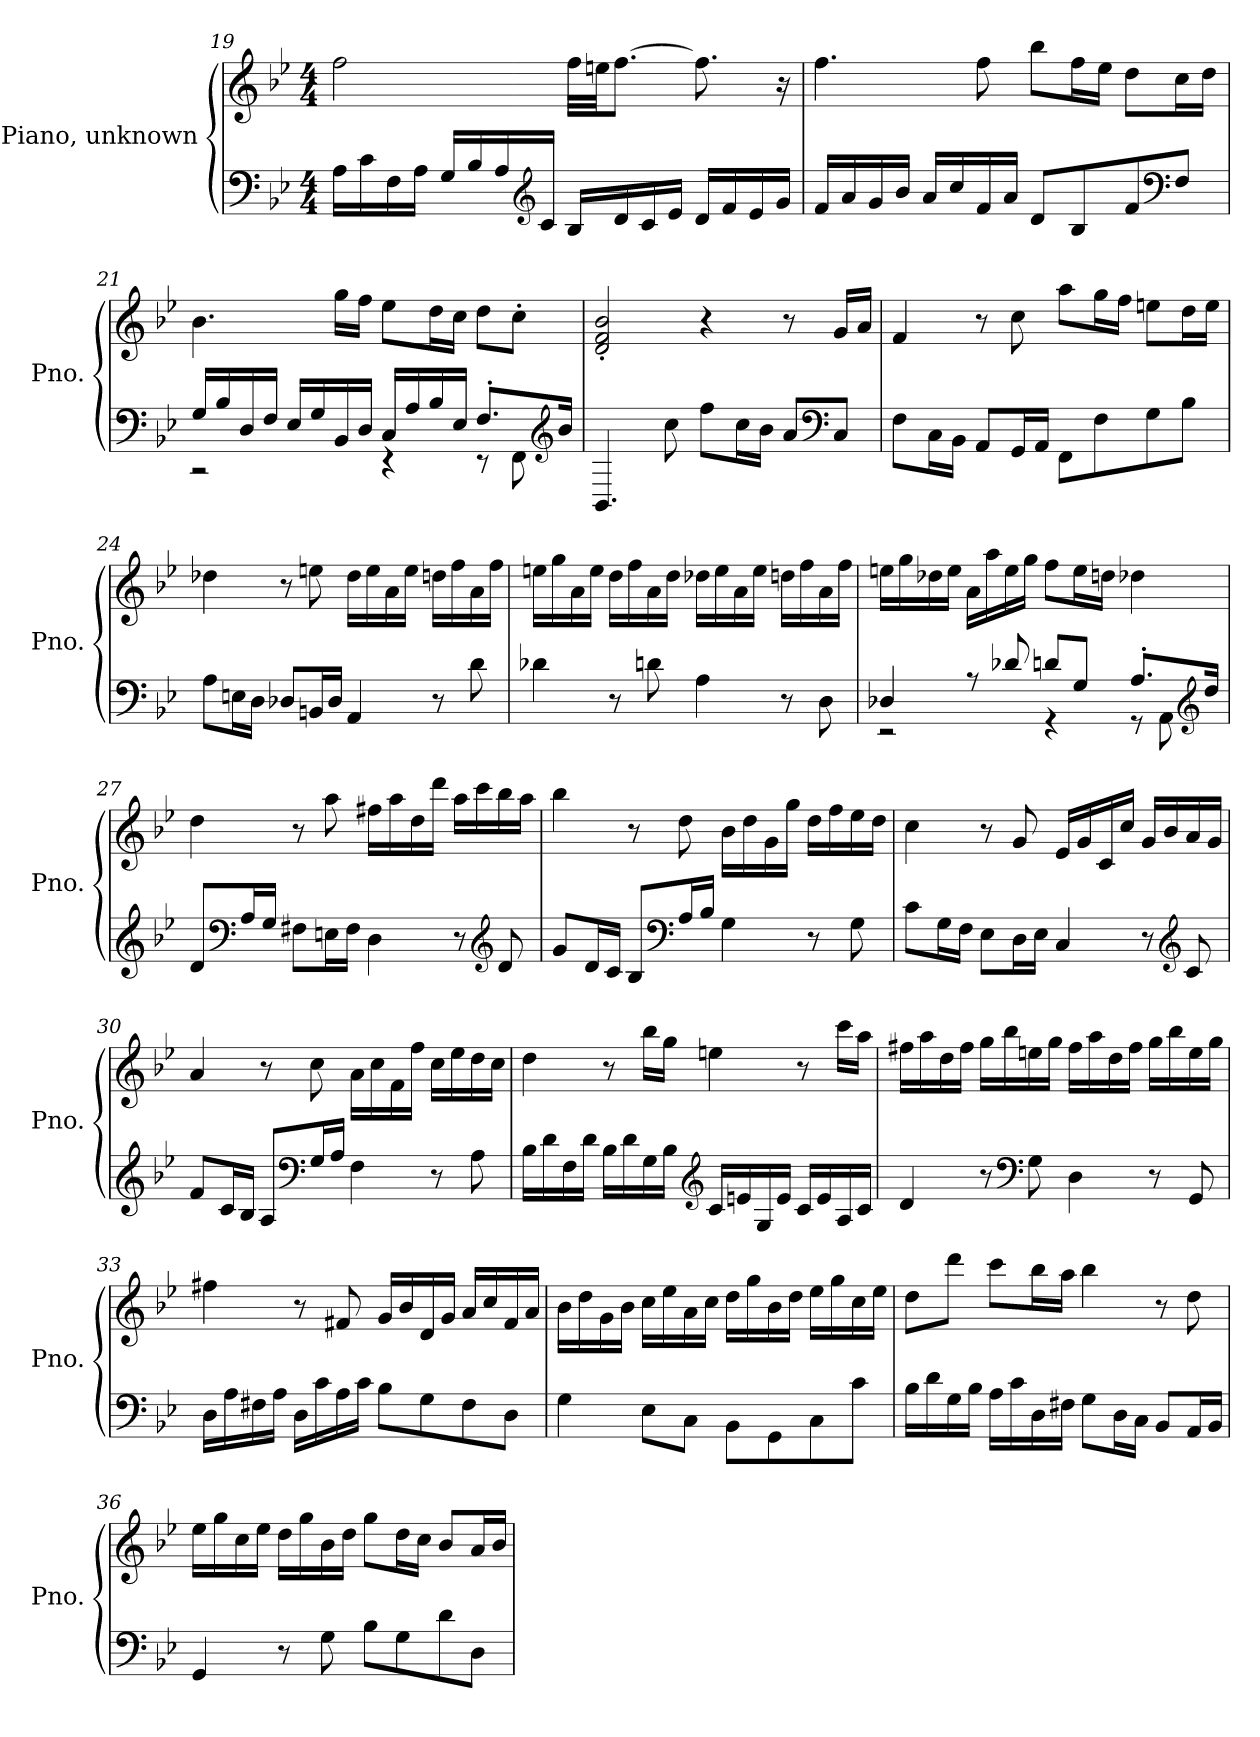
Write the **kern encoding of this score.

**kern	**kern
*part1	*part1
*staff2	*staff1
*I"Piano, unknown	*
*I'Pno.	*
*clefF4	*clefG2
*k[b-e-]	*k[b-e-]
*M4/4	*M4/4
=19	=19
16A\LL	2ff\
16c\	.
16F\	.
16A\JJ	.
16G/LL	.
16B-/	.
16A/	.
*clefG2	*
16c/JJ	.
16B-/LL	32ff\LLL
.	32een\JJ
16d/	[8.ff\J
16c/	.
16e-/JJ	.
16d/LL	8.ff\]
16f/	.
16e-/	.
16g/JJ	16r
!!LO:LB:g=z
=20	=20
16f/LL	4.ff\
16a/	.
16g/	.
16b-/JJ	.
16a/LL	.
16cc/	.
16f/	8ff\
16a/JJ	.
8d/L	8bb-\L
8B-/	16ff\L
.	16ee-\JJ
8f/	8dd\L
*clefF4	*
8F/J	16cc\L
.	16dd\JJ
=21	=21
*^	*
16G/LL	2r	4.b-\
16B-/	.	.
16D/	.	.
16F/JJ	.	.
16E-/LL	.	.
16G/	.	.
16BB-/	.	16gg\LL
16D/JJ	.	16ff\JJ
16C/LL	4r	8ee-\L
16A/	.	.
16B-/	.	16dd\L
16E-/JJ	.	16cc\JJ
8.F'/L	8r	8dd\L
.	8FF\	8cc'\J
*clefG2	*	*
16b-/Jk	.	.
*v	*v	*
=22	=22
4.BB-/	2d/' 2f/' 2b-/'
8cc\	.
8ff\L	4r
16cc\L	.
16b-\JJ	.
8a/L	8r
*clefF4	*
8C/J	16g/LL
.	16a/JJ
!!LO:LB:g=z
=23	=23
8F\L	4f/
16C\L	.
16BB-\JJ	.
8AA/L	8r
16GG/L	8cc\
16AA/JJ	.
8FF\L	8aa\L
8F\	16gg\L
.	16ff\JJ
8G\	8een\L
8B-\J	16dd\L
.	16ee\JJ
=24	=24
8A\L	4dd-X\
16En\L	.
16D\JJ	.
8D-X/L	8r
16BBn/L	8een\
16D-/JJ	.
4AA/	16dd-\LL
.	16ee\
.	16a\
.	16ee\JJ
8r	16ddn\LL
.	16ff\
8d\	16a\
.	16ff\JJ
!!LO:LB:g=z
=25	=25
4d-X\	16een\LL
.	16gg\
.	16a\
.	16ee\JJ
8r	16dd\LL
.	16ff\
8dn\	16a\
.	16dd\JJ
4A\	16dd-X\LL
.	16ee\
.	16a\
.	16ee\JJ
8r	16ddn\LL
.	16ff\
8D\	16a\
.	16ff\JJ
=26	=26
*^	*
4D-X/	2r	16een\LL
.	.	16gg\
.	.	16dd-X\
.	.	16ee\JJ
8r	.	16a\LL
.	.	16aa\
8d-X/	.	16ee\
.	.	16gg\JJ
8dn/L	4r	8ff\L
8G/J	.	16ee\L
.	.	16ddn\JJ
8.A'/L	8r	4dd-X\
.	8AA\	.
*clefG2	*	*
16dd/Jk	.	.
*v	*v	*
!!LO:LB:g=z
=27	=27
8d/L	4dd\
*clefF4	*
16A/L	.
16G/JJ	.
8F#X\L	8r
16En\L	8aa\
16F#\JJ	.
4D\	16ff#X\LL
.	16aa\
.	16dd\
.	16ddd\JJ
8r	16aa\LL
.	16ccc\
*clefG2	*
8d/	16bb-\
.	16aa\JJ
=28	=28
8g/L	4bb-\
16d/L	.
16c/JJ	.
8B-/L	8r
*clefF4	*
16A/L	8dd\
16B-/JJ	.
4G\	16b-\LL
.	16dd\
.	16g\
.	16gg\JJ
8r	16dd\LL
.	16ff\
8G\	16ee-\
.	16dd\JJ
!!LO:PB:g=z
=29	=29
8c\L	4cc\
16G\L	.
16F\JJ	.
8E-\L	8r
16D\L	8g/
16E-\JJ	.
4C/	16e-/LL
.	16g/
.	16c/
.	16cc/JJ
8r	16g/LL
.	16b-/
*clefG2	*
8c/	16a/
.	16g/JJ
=30	=30
8f/L	4a/
16c/L	.
16B-/JJ	.
8A/L	8r
*clefF4	*
16G/L	8cc\
16A/JJ	.
4F\	16a\LL
.	16cc\
.	16f\
.	16ff\JJ
8r	16cc\LL
.	16ee-\
8A\	16dd\
.	16cc\JJ
!!LO:LB:g=z
=31	=31
16B-\LL	4dd\
16d\	.
16F\	.
16d\JJ	.
16B-\LL	8r
16d\	.
16G\	16bb-\LL
16B-\JJ	16gg\JJ
*clefG2	*
16c/LL	4een\
16en/	.
16G/	.
16e/JJ	.
16c/LL	8r
16e/	.
16A/	16ccc\LL
16c/JJ	16aa\JJ
=32	=32
4d/	16ff#X\LL
.	16aa\
.	16dd\
.	16ff#\JJ
8r	16gg\LL
.	16bb-\
*clefF4	*
8G\	16een\
.	16gg\JJ
4D\	16ff#\LL
.	16aa\
.	16dd\
.	16ff#\JJ
8r	16gg\LL
.	16bb-\
8GG/	16ee\
.	16gg\JJ
!!LO:LB:g=z
=33	=33
16D\LL	4ff#X\
16A\	.
16F#X\	.
16A\JJ	.
16D\LL	8r
16c\	.
16A\	8f#X/
16c\JJ	.
8B-\L	16g/LL
.	16b-/
8G\	16d/
.	16g/JJ
8F#\	16a/LL
.	16cc/
8D\J	16f#/
.	16a/JJ
=34	=34
4G\	16b-\LL
.	16dd\
.	16g\
.	16b-\JJ
8E-\L	16cc\LL
.	16ee-\
8C\J	16a\
.	16cc\JJ
8BB-\L	16dd\LL
.	16gg\
8GG\	16b-\
.	16dd\JJ
8C\	16ee-\LL
.	16gg\
8c\J	16cc\
.	16ee-\JJ
!!LO:LB:g=z
=35	=35
16B-\LL	8dd\L
16d\	.
16G\	8ddd\J
16B-\JJ	.
16A\LL	8ccc\L
16c\	.
16D\	16bb-\L
16F#X\JJ	16aa\JJ
8G\L	4bb-\
16D\L	.
16C\JJ	.
8BB-/L	8r
16AA/L	8dd\
16BB-/JJ	.
=36	=36
4GG/	16ee-\LL
.	16gg\
.	16cc\
.	16ee-\JJ
8r	16dd\LL
.	16gg\
8G\	16b-\
.	16dd\JJ
8B-\L	8gg\L
8G\	16dd\L
.	16cc\JJ
8d\	8b-/L
8D\J	16a/L
.	16b-/JJ
=	=
*-	*-
